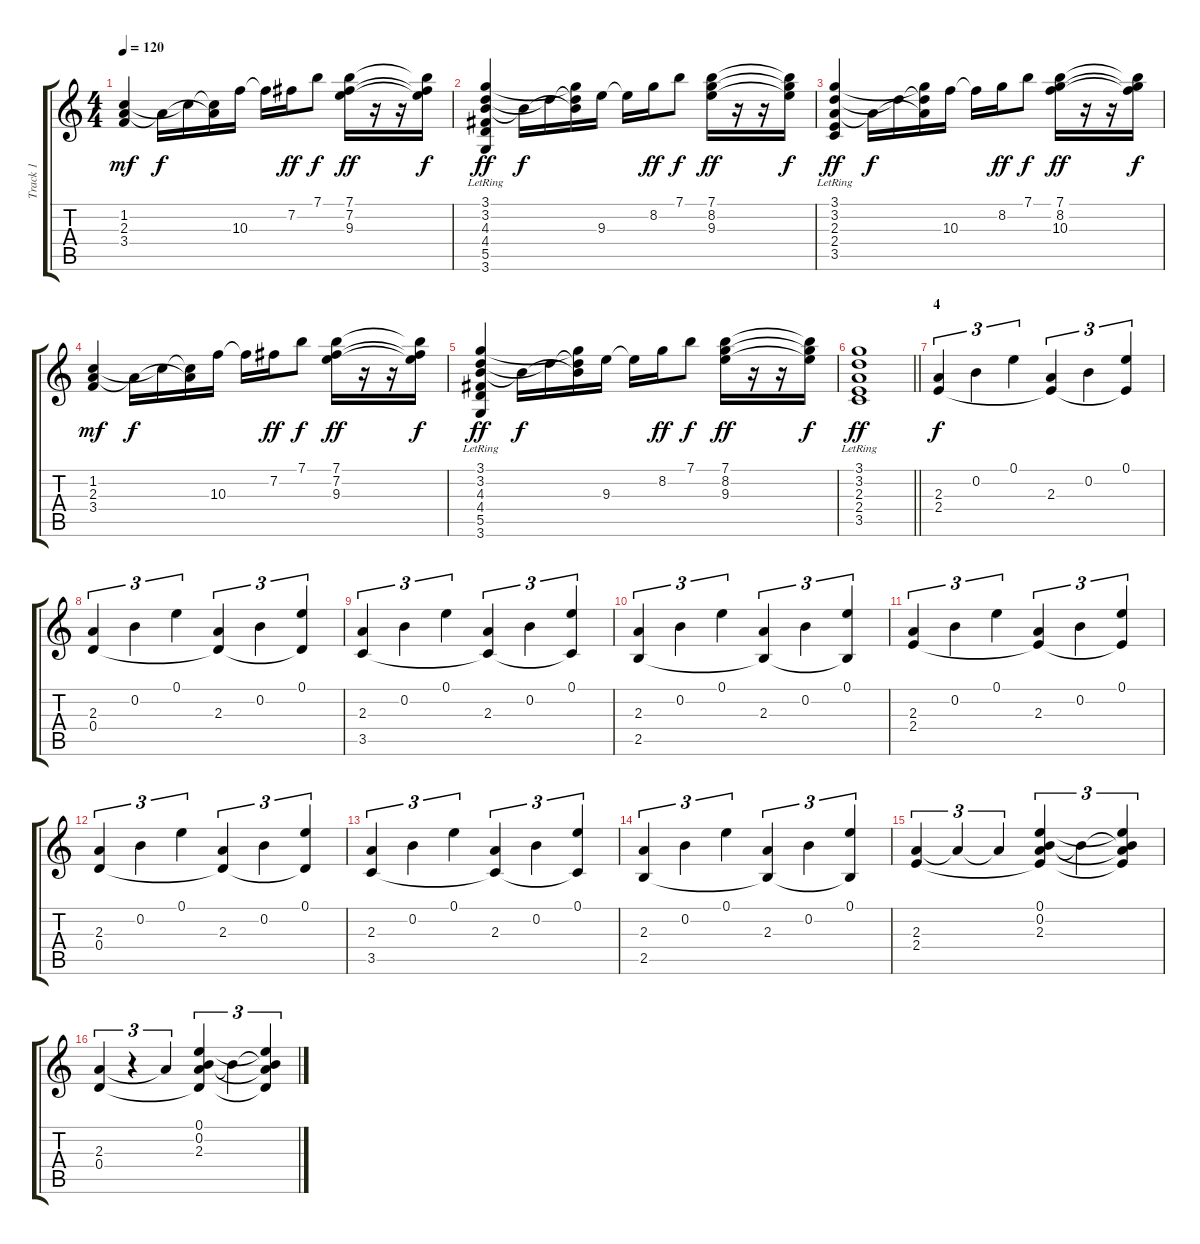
\track ("Track 1" "Track 1") {instrument acousticguitarsteel}
\staff {score tabs}
\tuning (E4 B3 G3 D3 A2 E2) {hide}
\ts (4 4)
\tempo 120
\clef g2
\ks c
(1.2 2.3 3.4).4{dy mf} 2.3{t}.16{dy f} 1.2{t}.16 (1.2{t} 2.3{t}).16 10.3.16 10.3{t}.16 7.2.16{dy ff} 7.1.8{dy f} (7.1 7.2 9.3).16{dy ff} r.16 r.16 (7.1{t} 7.2{t} 9.3{t}).16{dy f} |
(3.1 3.2 4.3 4.4{lr} 5.5{lr} 3.6).4{dy ff} 4.3{t}.16{dy f} 3.2{t}.16 (3.1{t} 3.2{t} 4.3{t}).16 9.3.16 9.3{t}.16 8.2.16{dy ff} 7.1.8{dy f} (7.1 8.2 9.3).16{dy ff} r.16 r.16 (7.1{t} 8.2{t} 9.3{t}).16{dy f} |
(3.1 3.2 2.3 2.4{lr} 3.5{lr}).4{dy ff} 2.3{t}.16{dy f} 3.2{t}.16 (3.1{t} 3.2{t} 2.3{t}).16 10.3.16 10.3{t}.16 8.2.16{dy ff} 7.1.8{dy f} (7.1 8.2 10.3).16{dy ff} r.16 r.16 (7.1{t} 8.2{t} 10.3{t}).16{dy f} |
(1.2 2.3 3.4).4{dy mf} 2.3{t}.16{dy f} 1.2{t}.16 (1.2{t} 2.3{t}).16 10.3.16 10.3{t}.16 7.2.16{dy ff} 7.1.8{dy f} (7.1 7.2 9.3).16{dy ff} r.16 r.16 (7.1{t} 7.2{t} 9.3{t}).16{dy f} |
(3.1 3.2 4.3 4.4{lr} 5.5{lr} 3.6).4{dy ff} 4.3{t}.16{dy f} 3.2{t}.16 (3.1{t} 3.2{t} 4.3{t}).16 9.3.16 9.3{t}.16 8.2.16{dy ff} 7.1.8{dy f} (7.1 8.2 9.3).16{dy ff} r.16 r.16 (7.1{t} 8.2{t} 9.3{t}).16{dy f} |
\barLineRight lightlight
(3.1 3.2 2.3 2.4{lr} 3.5{lr}).1{dy ff} |
\section ("" "4")
(2.3 2.4).4{tu (3 2) dy f} 0.2.4{tu (3 2)} 0.1.4{tu (3 2)} (2.3 2.4{t}).4{tu (3 2)} 0.2.4{tu (3 2)} (0.1 2.4{t}).4{tu (3 2)} |
(2.3 0.4).4{tu (3 2)} 0.2.4{tu (3 2)} 0.1.4{tu (3 2)} (2.3 0.4{t}).4{tu (3 2)} 0.2.4{tu (3 2)} (0.1 0.4{t}).4{tu (3 2)} |
(2.3 3.5).4{tu (3 2)} 0.2.4{tu (3 2)} 0.1.4{tu (3 2)} (2.3 3.5{t}).4{tu (3 2)} 0.2.4{tu (3 2)} (0.1 3.5{t}).4{tu (3 2)} |
(2.3 2.5).4{tu (3 2)} 0.2.4{tu (3 2)} 0.1.4{tu (3 2)} (2.3 2.5{t}).4{tu (3 2)} 0.2.4{tu (3 2)} (0.1 2.5{t}).4{tu (3 2)} |
(2.3 2.4).4{tu (3 2)} 0.2.4{tu (3 2)} 0.1.4{tu (3 2)} (2.3 2.4{t}).4{tu (3 2)} 0.2.4{tu (3 2)} (0.1 2.4{t}).4{tu (3 2)} |
(2.3 0.4).4{tu (3 2)} 0.2.4{tu (3 2)} 0.1.4{tu (3 2)} (2.3 0.4{t}).4{tu (3 2)} 0.2.4{tu (3 2)} (0.1 0.4{t}).4{tu (3 2)} |
(2.3 3.5).4{tu (3 2)} 0.2.4{tu (3 2)} 0.1.4{tu (3 2)} (2.3 3.5{t}).4{tu (3 2)} 0.2.4{tu (3 2)} (0.1 3.5{t}).4{tu (3 2)} |
(2.3 2.5).4{tu (3 2)} 0.2.4{tu (3 2)} 0.1.4{tu (3 2)} (2.3 2.5{t}).4{tu (3 2)} 0.2.4{tu (3 2)} (0.1 2.5{t}).4{tu (3 2)} |
(2.3 2.4).4{tu (3 2)} 2.3{t}.4{tu (3 2)} 2.3{t}.4{tu (3 2)} (0.1 0.2 2.3 2.4{t}).4{tu (3 2)} 0.2{t}.4{tu (3 2)} (0.1{t} 0.2{t} 2.3{t} 2.4{t}).4{tu (3 2)} |
(2.3 0.4).4{tu (3 2)} r.4{tu (3 2)} 2.3{t}.4{tu (3 2)} (0.1 0.2 2.3 0.4{t}).4{tu (3 2)} 0.2{t}.4{tu (3 2)} (0.1{t} 0.2{t} 2.3{t} 0.4{t}).4{tu (3 2)}
